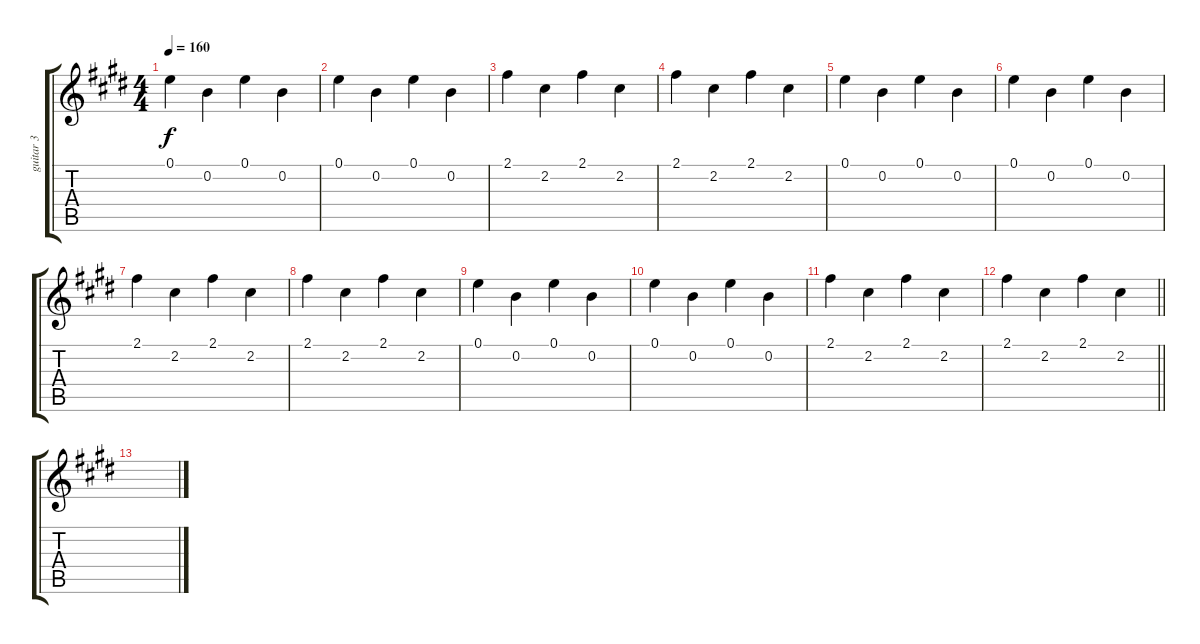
\track ("guitar 3" "guitar 3") {instrument electricguitarclean}
\staff {score tabs}
\tuning (E4 B3 G3 D3 A2 E2) {hide}
\ts (4 4)
\tempo 160
\clef g2
\ks e
0.1.4{dy f} 0.2.4 0.1.4 0.2.4 |
0.1.4 0.2.4 0.1.4 0.2.4 |
2.1.4 2.2.4 2.1.4 2.2.4 |
2.1.4 2.2.4 2.1.4 2.2.4 |
0.1.4 0.2.4 0.1.4 0.2.4 |
0.1.4 0.2.4 0.1.4 0.2.4 |
2.1.4 2.2.4 2.1.4 2.2.4 |
2.1.4 2.2.4 2.1.4 2.2.4 |
0.1.4 0.2.4 0.1.4 0.2.4 |
0.1.4 0.2.4 0.1.4 0.2.4 |
2.1.4 2.2.4 2.1.4 2.2.4 |
\barLineRight lightlight
2.1.4 2.2.4 2.1.4 2.2.4 |
\section ("" "")
